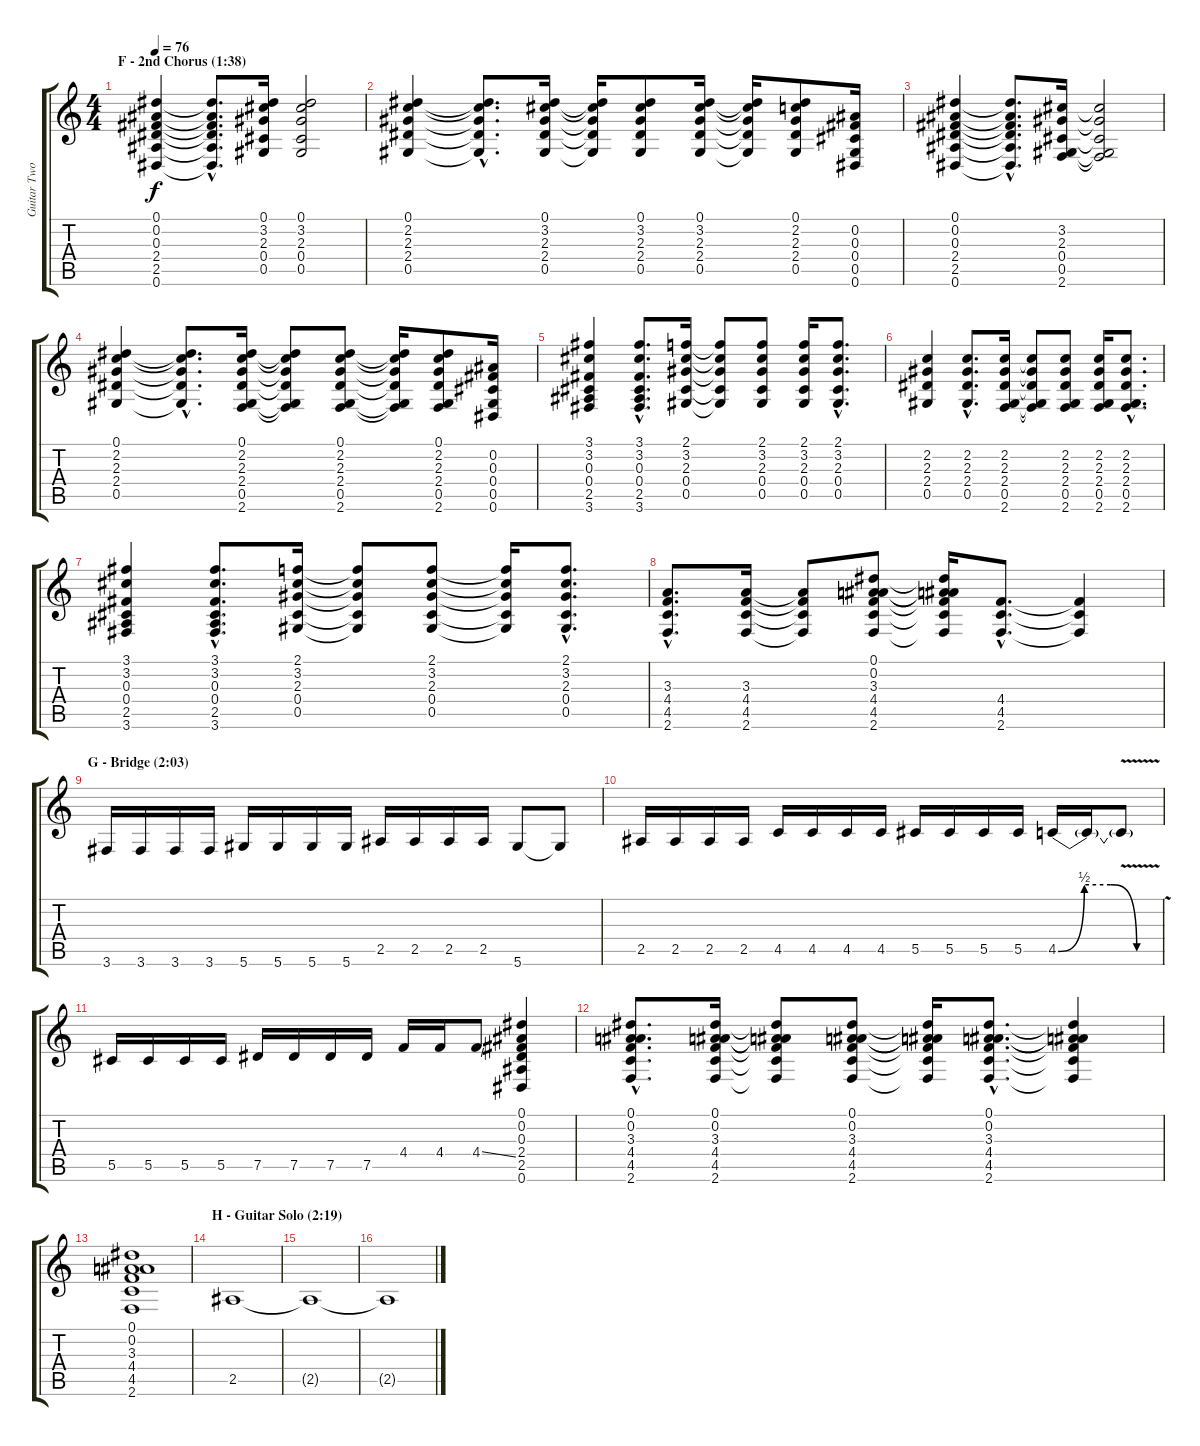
\track ("Guitar Two" "Guitar Two") {instrument distortionguitar}
\staff {score tabs}
\tuning (Eb4 Bb3 Gb3 Db3 Ab2 Eb2) {hide}
\ts (4 4)
\section ("" "F - 2nd Chorus (1:38)")
\tempo 76
\clef g2
\ks c
(0.1 0.2 0.3 2.4 2.5 0.6).4{dy f} (0.1{hac t} 0.2{hac t} 0.3{hac t} 2.4{hac t} 2.5{hac t} 0.6{hac t}).8{d} (0.1 3.2 2.3 0.4 0.5).16 (0.1 3.2 2.3 0.4 0.5).2 |
(0.1 2.2 2.3 2.4 0.5).4 (0.1{hac t} 2.2{hac t} 2.3{hac t} 2.4{hac t} 0.5{hac t}).8{d} (0.1 3.2 2.3 2.4 0.5).16 (0.1{t} 3.2{t} 2.3{t} 2.4{t} 0.5{t}).16 (0.1 3.2 2.3 2.4 0.5).8 (0.1 3.2 2.3 2.4 0.5).16 (0.1{t} 3.2{t} 2.3{t} 2.4{t} 0.5{t}).16 (0.1 2.2 2.3 2.4 0.5).8 (0.2 0.3 0.4 0.5 0.6).16 |
(0.1 0.2 0.3 2.4 2.5 0.6).4 (0.1{hac t} 0.2{hac t} 0.3{hac t} 2.4{hac t} 2.5{hac t} 0.6{hac t}).8{d} (3.2 2.3 0.4 0.5 2.6).16 (3.2{t} 2.3{t} 0.4{t} 0.5{t} 2.6{t}).2 |
(0.1 2.2 2.3 2.4 0.5).4 (0.1{hac t} 2.2{hac t} 2.3{hac t} 2.4{hac t} 0.5{hac t}).8{d} (0.1 2.2 2.3 2.4 0.5 2.6).16 (0.1{t} 2.2{t} 2.3{t} 2.4{t} 0.5{t} 2.6{t}).8 (0.1 2.2 2.3 2.4 0.5 2.6).8 (0.1{t} 2.2{t} 2.3{t} 2.4{t} 0.5{t} 2.6{t}).16 (0.1 2.2 2.3 2.4 0.5 2.6).8 (0.2 0.3 0.4 0.5 0.6).16 |
(3.1 3.2 0.3 0.4 2.5 3.6).4 (3.1{hac} 3.2{hac} 0.3{hac} 0.4{hac} 2.5{hac} 3.6{hac}).8{d} (2.1 3.2 2.3 0.4 0.5).16 (2.1{t} 3.2{t} 2.3{t} 0.4{t} 0.5{t}).8 (2.1 3.2 2.3 0.4 0.5).8 (2.1 3.2 2.3 0.4 0.5).16 (2.1{hac} 3.2{hac} 2.3{hac} 0.4{hac} 0.5{hac}).8{d} |
(2.2 2.3 2.4 0.5).4 (2.2{hac} 2.3{hac} 2.4{hac} 0.5{hac}).8{d} (2.2 2.3 2.4 0.5 2.6).16 (2.2{t} 2.3{t} 2.4{t} 0.5{t} 2.6{t}).8 (2.2 2.3 2.4 0.5 2.6).8 (2.2 2.3 2.4 0.5 2.6).16 (2.2{hac} 2.3{hac} 2.4{hac} 0.5{hac} 2.6{hac}).8{d} |
(3.1 3.2 0.3 0.4 2.5 3.6).4 (3.1{hac} 3.2{hac} 0.3{hac} 0.4{hac} 2.5{hac} 3.6{hac}).8{d} (2.1 3.2 2.3 0.4 0.5).16 (2.1{t} 3.2{t} 2.3{t} 0.4{t} 0.5{t}).8 (2.1 3.2 2.3 0.4 0.5).8 (2.1{t} 3.2{t} 2.3{t} 0.4{t} 0.5{t}).16 (2.1{hac} 3.2{hac} 2.3{hac} 0.4{hac} 0.5{hac}).8{d} |
(3.3{hac} 4.4{hac} 4.5{hac} 2.6{hac}).8{d} (3.3 4.4 4.5 2.6).16 (3.3{t} 4.4{t} 4.5{t} 2.6{t}).8 (0.1 0.2 3.3 4.4 4.5 2.6).8 (0.1{t} 0.2{t} 3.3{t} 4.4{t} 4.5{t} 2.6{t}).16 (4.4{hac} 4.5{hac} 2.6{hac}).8{d} (4.4{t} 4.5{t} 2.6{t}).4 |
\section ("" "G - Bridge (2:03)")
3.6.16 3.6.16 3.6.16 3.6.16 5.6.16 5.6.16 5.6.16 5.6.16 2.5.16 2.5.16 2.5.16 2.5.16 5.6.8 5.6{t}.8 |
2.5.16 2.5.16 2.5.16 2.5.16 4.5.16 4.5.16 4.5.16 4.5.16 5.5.16 5.5.16 5.5.16 5.5.16 4.5{be (custom 0 0 15 2 30 2 45 0 60 0)}.16 4.5{t}.16 4.5{v t}.8 |
5.5.16 5.5.16 5.5.16 5.5.16 7.5.16 7.5.16 7.5.16 7.5.16 4.4.16 4.4.16 4.4{ss}.8 (0.1 0.2 0.3 2.4 2.5 0.6).4 |
(0.1{hac} 0.2{hac} 3.3{hac} 4.4{hac} 4.5{hac} 2.6{hac}).8{d} (0.1 0.2 3.3 4.4 4.5 2.6).16 (0.1{t} 0.2{t} 3.3{t} 4.4{t} 4.5{t} 2.6{t}).8 (0.1 0.2 3.3 4.4 4.5 2.6).8 (0.1{t} 0.2{t} 3.3{t} 4.4{t} 4.5{t} 2.6{t}).16 (0.1{hac} 0.2{hac} 3.3{hac} 4.4{hac} 4.5{hac} 2.6{hac}).8{d} (0.1{t} 0.2{t} 3.3{t} 4.4{t} 4.5{t} 2.6{t}).4 |
(0.1 0.2 3.3 4.4 4.5 2.6).1 |
\section ("" "H - Guitar Solo (2:19)")
2.5.1 |
2.5{t}.1 |
2.5{t}.1
